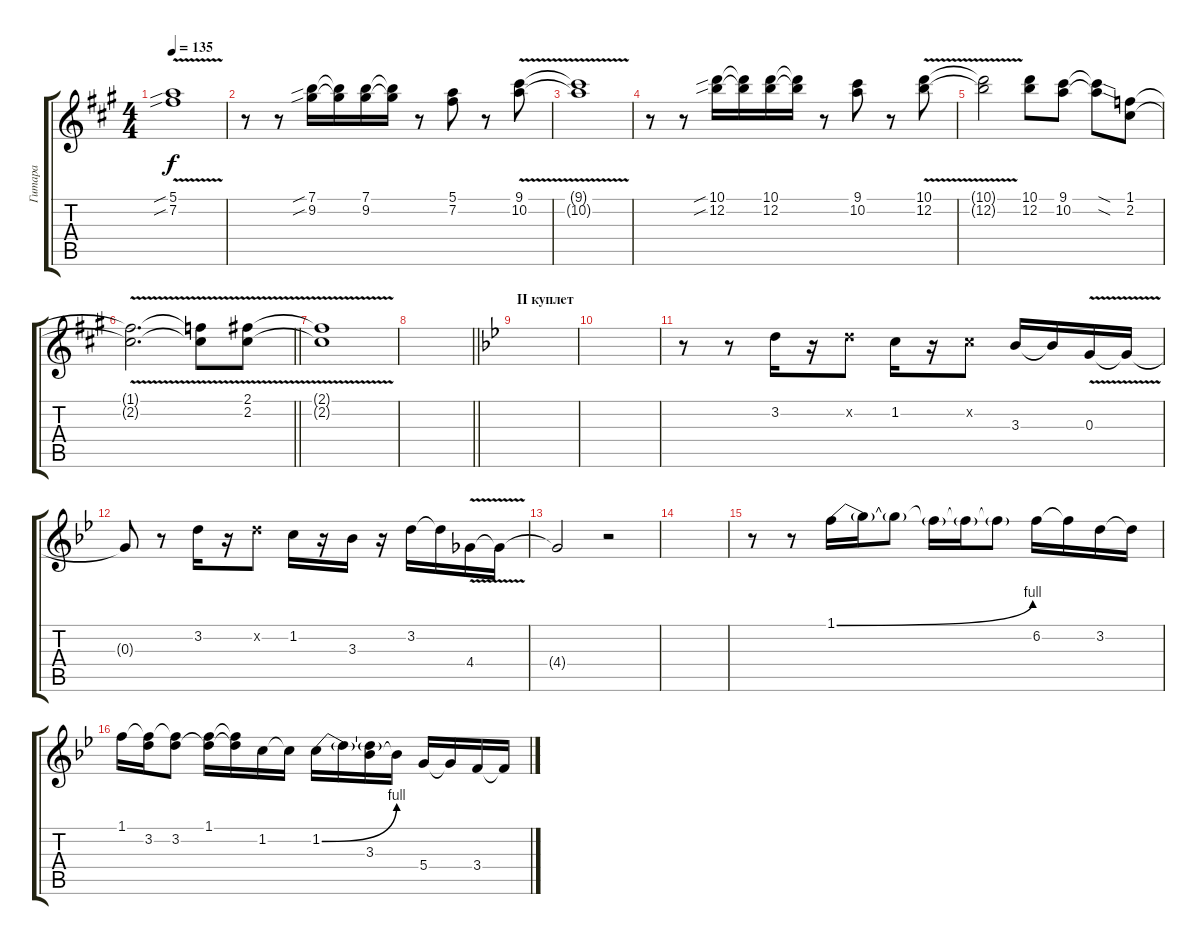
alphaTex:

\track ("Гитара" "Гитара") {instrument distortionguitar}
\staff {score tabs}
\tuning (E4 B3 G3 D3 A2 E2) {hide}
\ts (4 4)
\tempo 135
\clef g2
\ks f#minor
(5.1{v sib} 7.2{sib}).1{dy f} |
r.8 r.8 (7.1{sib} 9.2{sib}).16 (7.1{t} 9.2{t}).16 (7.1 9.2).16 (7.1{t} 9.2{t}).16 r.8 (5.1 7.2).8 r.8 (9.1{v} 10.2{v}).8 |
(9.1{t} 10.2{t}).1 |
r.8 r.8 (10.1{sib} 12.2{sib}).16 (10.1{t} 12.2{t}).16 (10.1 12.2).16 (10.1{t} 12.2{t}).16 r.8 (9.1 10.2).8 r.8 (10.1{v} 12.2).8 |
(10.1{t} 12.2{t}).2 (10.1 12.2).8 (9.1 10.2).8 (9.1{sod t} 10.2{sod t}).8 (1.1 2.2).8 |
\barLineRight lightlight
(1.1{v t} 2.2{t}).2{d} (1.1{t} 2.2{t}).8 (2.1{v} 2.2{v}).8 |
(2.1{v t} 2.2{t}).1 |
\barLineRight lightlight
|
\section ("" "II куплет")
\ks gminor
|
|
r.8 r.8 3.2.16 r.16 3.2{x}.8 1.2.16 r.16 1.2{x}.8 3.3.16 3.3{t}.16 0.3{v}.16 0.3{t}.16 |
0.3{t}.8 r.8 3.2.16 r.16 3.2{x}.8 1.2.16 r.16 3.3.16 r.16 3.2.16 3.2{t}.16 4.4{v}.16 4.4{t}.16 |
4.4{t}.2 r.2 |
|
r.8 r.8 1.1{be (bend 0 0 60 4)}.16 1.1{t}.16 1.1{t}.8 1.1{t}.16 1.1{t}.16 1.1{t}.8 6.2.16 6.2{t}.16 3.2.16 3.2{t}.16 |
1.1.16 (1.1{t} 3.2).16 (1.1{t} 3.2).8 (1.1 3.2{t}).16 (1.1{t} 3.2{t}).16 1.2.16 1.2{t}.16 1.2{be (bend 0 0 60 4)}.16 1.2{t}.16 (1.2{t} 3.3).16 3.3{t}.16 5.4.16 5.4{t}.16 3.4.16 3.4{t}.16
